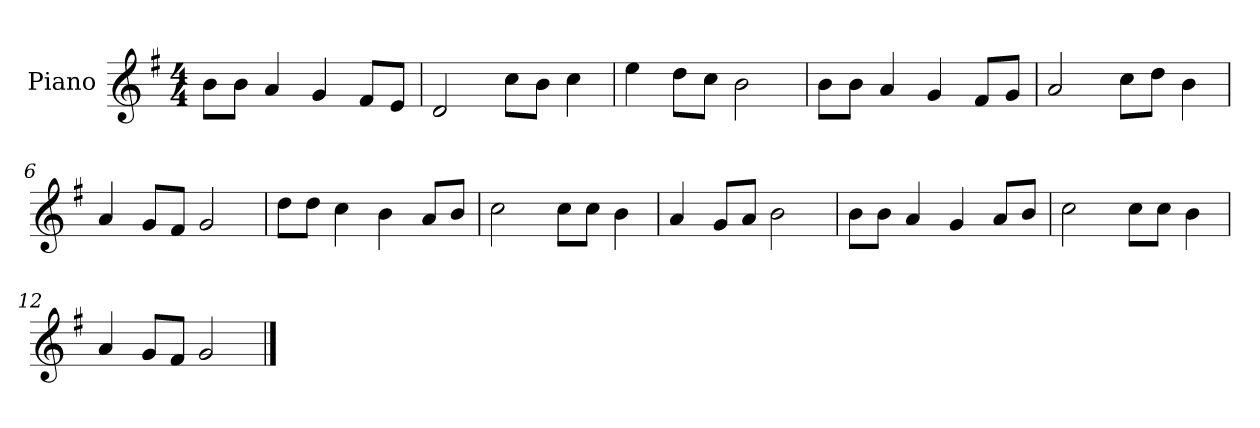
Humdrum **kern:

**kern
*part1
*staff1
*I"Piano
*I'P-no
*clefG2
*k[f#]
*M4/4
*MM90
=1
8b\L
8b\J
4a/
4g/
8f#/L
8e/J
=2
2d/
8cc\L
8b\J
4cc\
=3
4ee\
8dd\L
8cc\J
2b\
=4
8b\L
8b\J
4a/
4g/
8f#/L
8g/J
=5
2a/
8cc\L
8dd\J
4b\
=6
4a/
8g/L
8f#/J
2g/
=7
8dd\L
8dd\J
4cc\
4b\
8a/L
8b/J
!!LO:LB:g=z
=8
2cc\
8cc\L
8cc\J
4b\
=9
4a/
8g/L
8a/J
2b\
=10
8b\L
8b\J
4a/
4g/
8a/L
8b/J
=11
2cc\
8cc\L
8cc\J
4b\
=12
4a/
8g/L
8f#/J
2g/
==
*-
